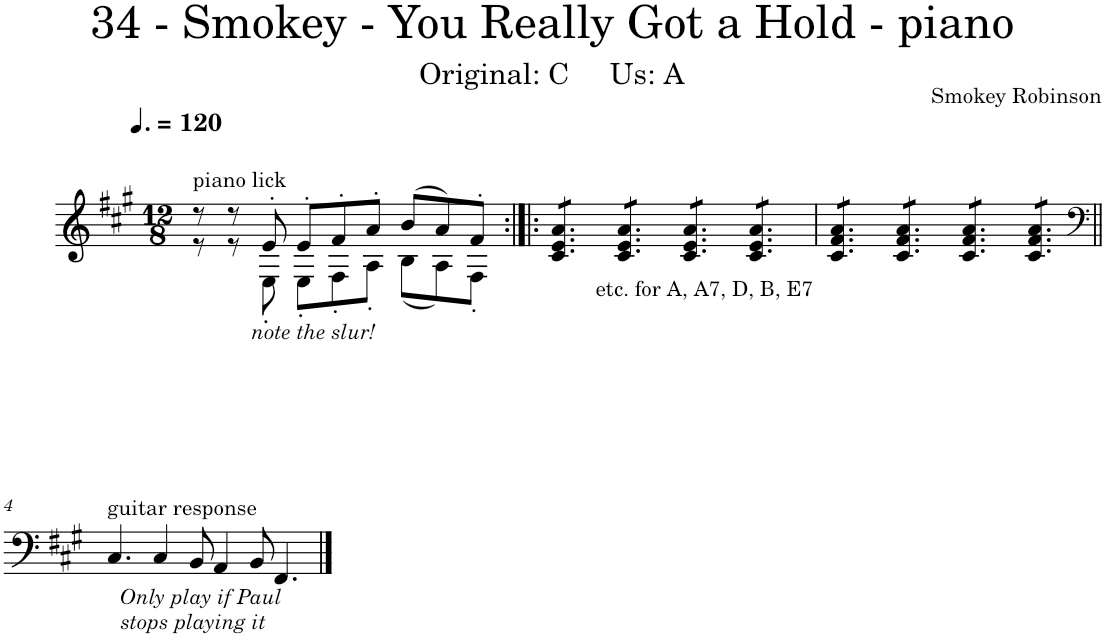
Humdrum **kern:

**kern
*part1
*staff1
*I"Piano
*I'Pno.
*clefG2
*k[f#c#g#]
*M12/8
*MM180
=1
*^
!LO:TX:a:t=piano lick	!
8r	8r
8r	8r
!LO:TX:b:i:t=note the slur!	!
8e'/	8E'\
8e'/L	8E'\L
8f#'/	8F#'\
8a'/J	8A'\J
(8b/L	(8B\L
8a/)	8A\)
8f#'/J	8F#'\J
=2:|!|:	=2:|!|:
!LO:TX:b:t=etc. for A, A7, D, B, E7	!
*v	*v
*tremolo
8c#/ 8e/ 8a/L
8c#/ 8e/ 8a/
8c#/ 8e/ 8a/J
8c#/ 8e/ 8a/L
8c#/ 8e/ 8a/
8c#/ 8e/ 8a/J
8c#/ 8e/ 8a/L
8c#/ 8e/ 8a/
8c#/ 8e/ 8a/J
8c#/ 8e/ 8a/L
8c#/ 8e/ 8a/
8c#/ 8e/ 8a/J
=3
8c#/ 8f#/ 8a/L
8c#/ 8f#/ 8a/
8c#/ 8f#/ 8a/J
8c#/ 8f#/ 8a/L
8c#/ 8f#/ 8a/
8c#/ 8f#/ 8a/J
8c#/ 8f#/ 8a/L
8c#/ 8f#/ 8a/
8c#/ 8f#/ 8a/J
8c#/ 8f#/ 8a/L
8c#/ 8f#/ 8a/
8c#/ 8f#/ 8a/J
*Xtremolo
!!LO:LB:g=z
=4||
*clefF4
!LO:TX:a:t=guitar response
!LO:TX:b:i:t=Only play if Paul
!LO:TX:b:t=stops playing it
4.C#/
4C#/
8BB/
4AA/
8BB/
4.FF#/
==
*-
